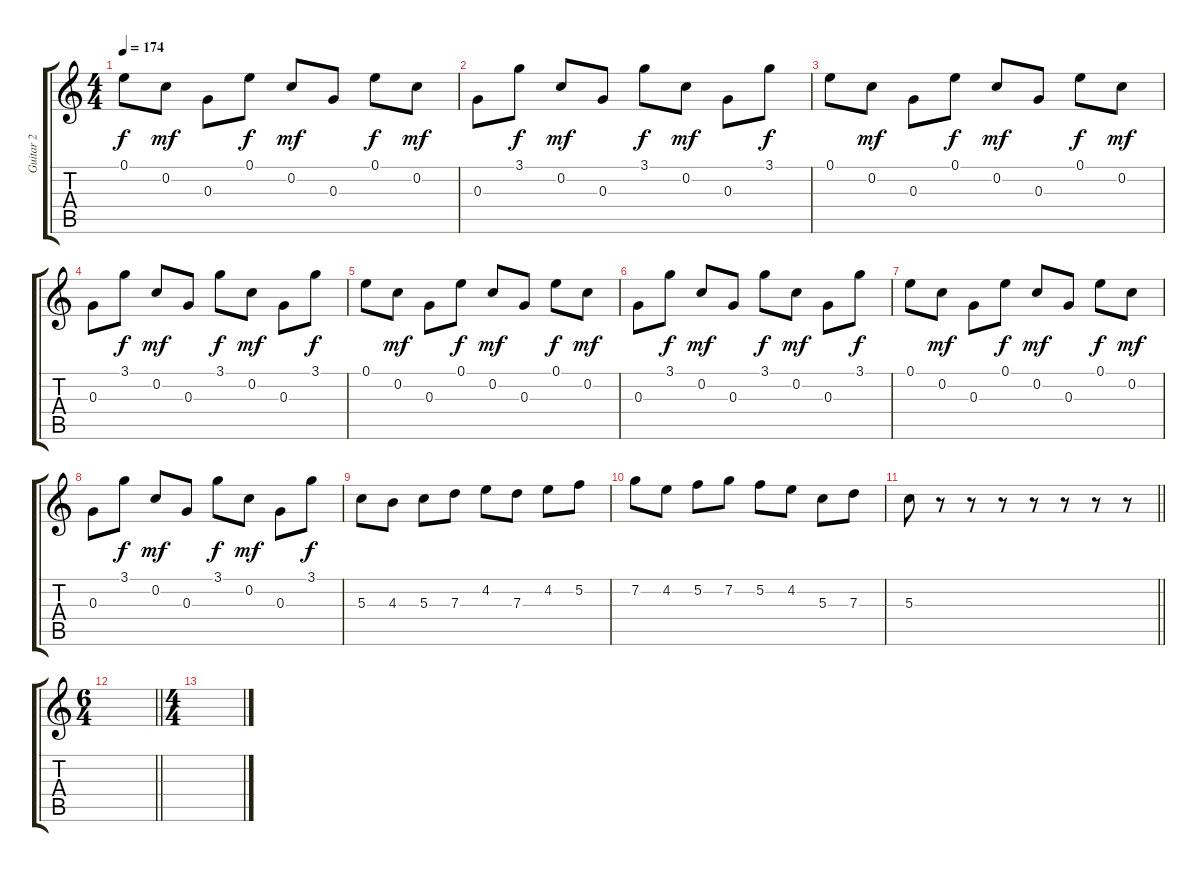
\track ("Guitar 2" "Guitar 2") {instrument acousticguitarsteel}
\staff {score tabs}
\tuning (E4 C4 G3 C3 G2 C2) {hide}
\ts (4 4)
\tempo 174
\clef g2
\ks c
0.1.8{dy f} 0.2.8{dy mf} 0.3.8 0.1.8{dy f} 0.2.8{dy mf} 0.3.8 0.1.8{dy f} 0.2.8{dy mf} |
0.3.8 3.1.8{dy f} 0.2.8{dy mf} 0.3.8 3.1.8{dy f} 0.2.8{dy mf} 0.3.8 3.1.8{dy f} |
0.1.8 0.2.8{dy mf} 0.3.8 0.1.8{dy f} 0.2.8{dy mf} 0.3.8 0.1.8{dy f} 0.2.8{dy mf} |
0.3.8 3.1.8{dy f} 0.2.8{dy mf} 0.3.8 3.1.8{dy f} 0.2.8{dy mf} 0.3.8 3.1.8{dy f} |
0.1.8 0.2.8{dy mf} 0.3.8 0.1.8{dy f} 0.2.8{dy mf} 0.3.8 0.1.8{dy f} 0.2.8{dy mf} |
0.3.8 3.1.8{dy f} 0.2.8{dy mf} 0.3.8 3.1.8{dy f} 0.2.8{dy mf} 0.3.8 3.1.8{dy f} |
0.1.8 0.2.8{dy mf} 0.3.8 0.1.8{dy f} 0.2.8{dy mf} 0.3.8 0.1.8{dy f} 0.2.8{dy mf} |
0.3.8 3.1.8{dy f} 0.2.8{dy mf} 0.3.8 3.1.8{dy f} 0.2.8{dy mf} 0.3.8 3.1.8{dy f} |
5.3.8 4.3.8 5.3.8 7.3.8 4.2.8 7.3.8 4.2.8 5.2.8 |
7.2.8 4.2.8 5.2.8 7.2.8 5.2.8 4.2.8 5.3.8 7.3.8 |
\barLineRight lightlight
5.3.8 r.8 r.8 r.8 r.8 r.8 r.8 r.8 |
\ts (6 4)
\barLineRight lightlight
|
\ts (4 4)
